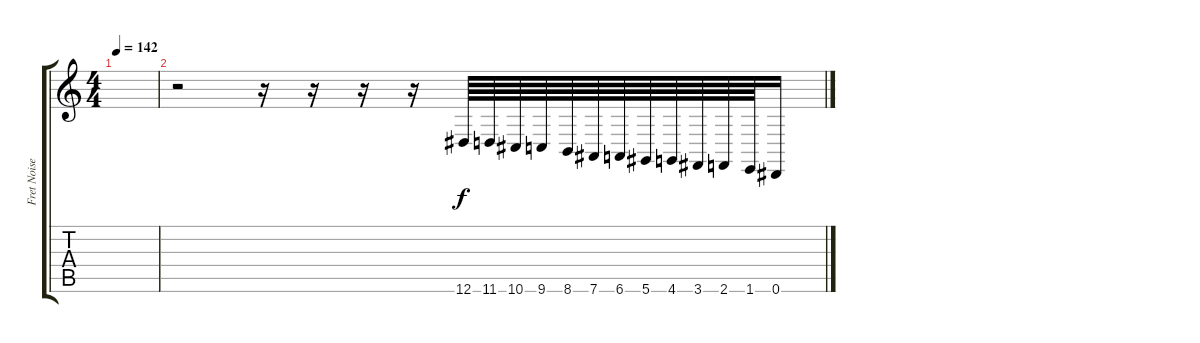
\track ("Fret Noise" "Fret Noise") {instrument guitarfretnoise}
\staff {score tabs}
\tuning (Eb4 Bb3 Gb3 Db3 Ab2 Eb2) {hide}
\ts (4 4)
\tempo 142
\clef g2
\ks c
|
r.2 r.16 r.16 r.16 r.16 12.6.64 11.6.64 10.6.64 9.6.64 8.6.64 7.6.64 6.6.64 5.6.64 4.6.64 3.6.64 2.6.64 1.6.64 0.6.16
